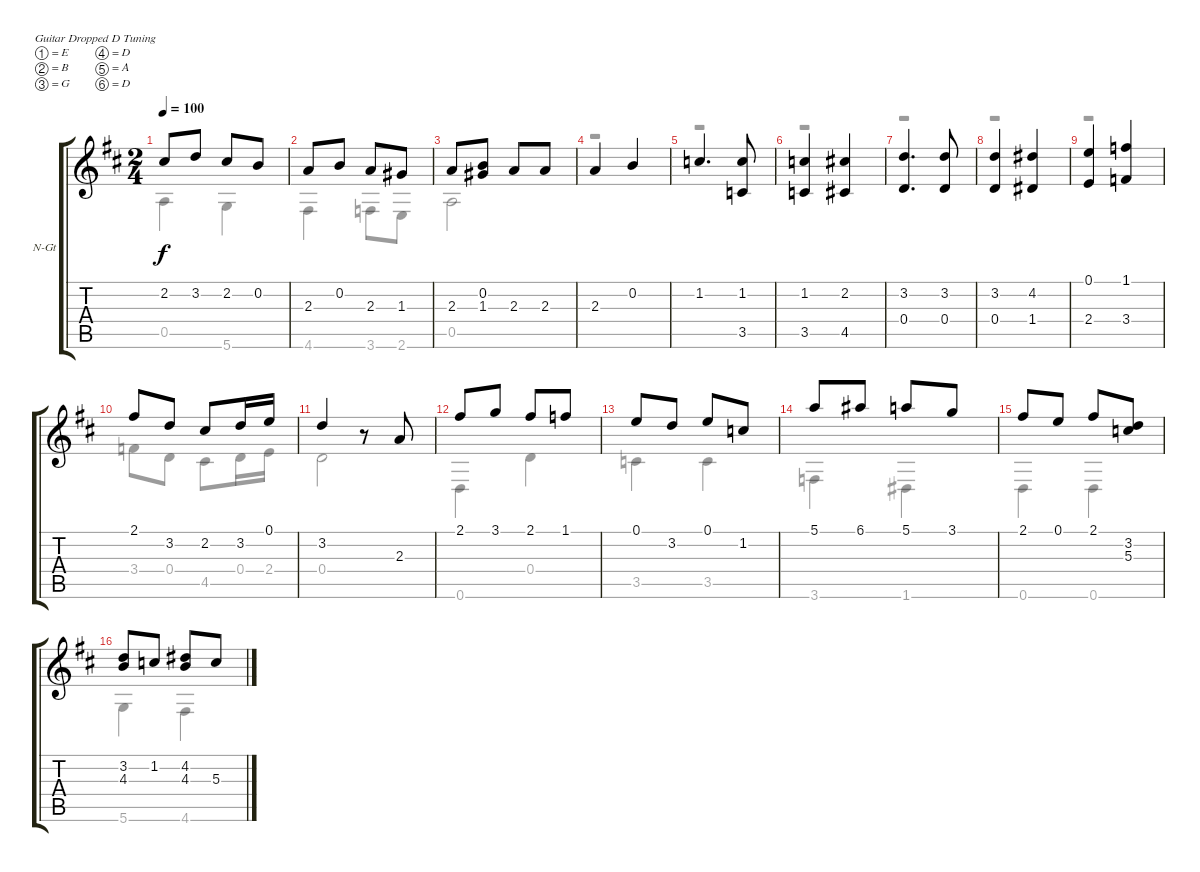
\bracketExtendMode groupsimilarinstruments
\firstSystemTrackNameOrientation horizontal
\otherSystemsTrackNameOrientation horizontal
\track ("Guitar 1" "N-Gt") {instrument acousticguitarnylon}
\staff {score tabs}
\tuning (E4 B3 G3 D3 A2 D2)
\voice
\ts (2 4)
\tempo 100
\clef g2
\ks d
2.2.8{dy f} 3.2.8 2.2.8 0.2.8 |
2.3.8 0.2.8 2.3.8 1.3.8 |
2.3.8 (0.2 1.3).8 2.3.8 2.3.8 |
2.3.4 0.2.4 |
1.2.4{d} (1.2 3.5).8 |
(1.2 3.5).4 (2.2 4.5).4 |
(3.2 0.4).4{d} (3.2 0.4).8 |
(3.2 0.4).4 (4.2 1.4).4 |
(0.1 2.4).4 (1.1 3.4).4 |
2.1.8 3.2.8 2.2.8 3.2.16 0.1.16 |
3.2.4 r.8 2.3.8 |
2.1.8 3.1.8 2.1.8 1.1.8 |
0.1.8 3.2.8 0.1.8 1.2.8 |
5.1.8 6.1.8 5.1.8 3.1.8 |
2.1.8 0.1.8 2.1.8 (3.2 5.3).8 |
(3.2 4.3).8 1.2.8 (4.2 4.3).8 5.3.8
\voice
\clef g2
\ottava regular
\simile none
\ks d
0.5.4{dy f} 5.6.4 |
4.6.4 3.6.8 2.6.8 |
0.5.2 |
r.2 |
r.2 |
r.2 |
r.2 |
r.2 |
r.2 |
3.4.8 0.4.8 4.5.8 0.4.16 2.4.16 |
0.4.2 |
0.6.4 0.4.4 |
3.5.4 3.5.4 |
3.6.4 1.6.4 |
0.6.4 0.6.4 |
5.6.4 4.6.4
